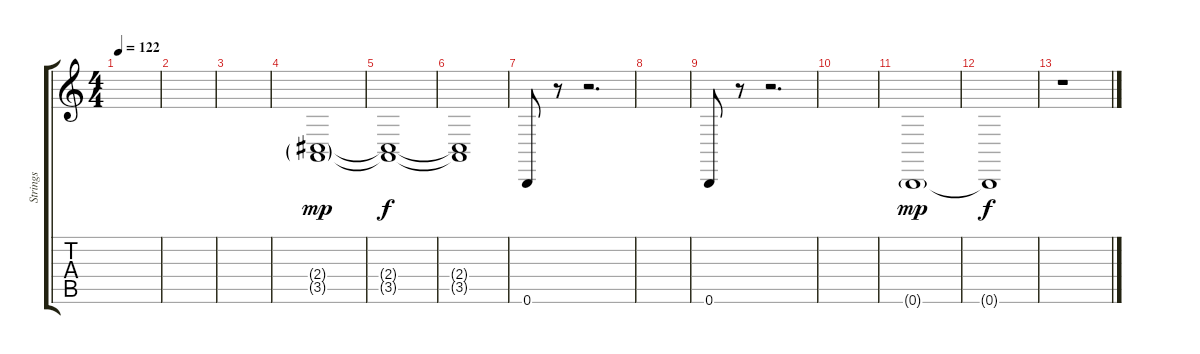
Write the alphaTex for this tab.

\track ("Strings" "Strings") {instrument stringensemble1}
\staff {score tabs}
\tuning (Db4 Ab3 E3 B2 Gb2 B1) {hide}
\ts (4 4)
\tempo 122
\clef g2
\ks c
|
|
|
(2.4{g} 3.5{g}).1{dy mp} |
(2.4{t} 3.5{t}).1{dy f} |
(2.4{t} 3.5{t}).1 |
0.6.8 r.8 r.2{d} |
|
0.6.8 r.8 r.2{d} |
|
0.6{g}.1{dy mp} |
0.6{t}.1{dy f} |
r.1
